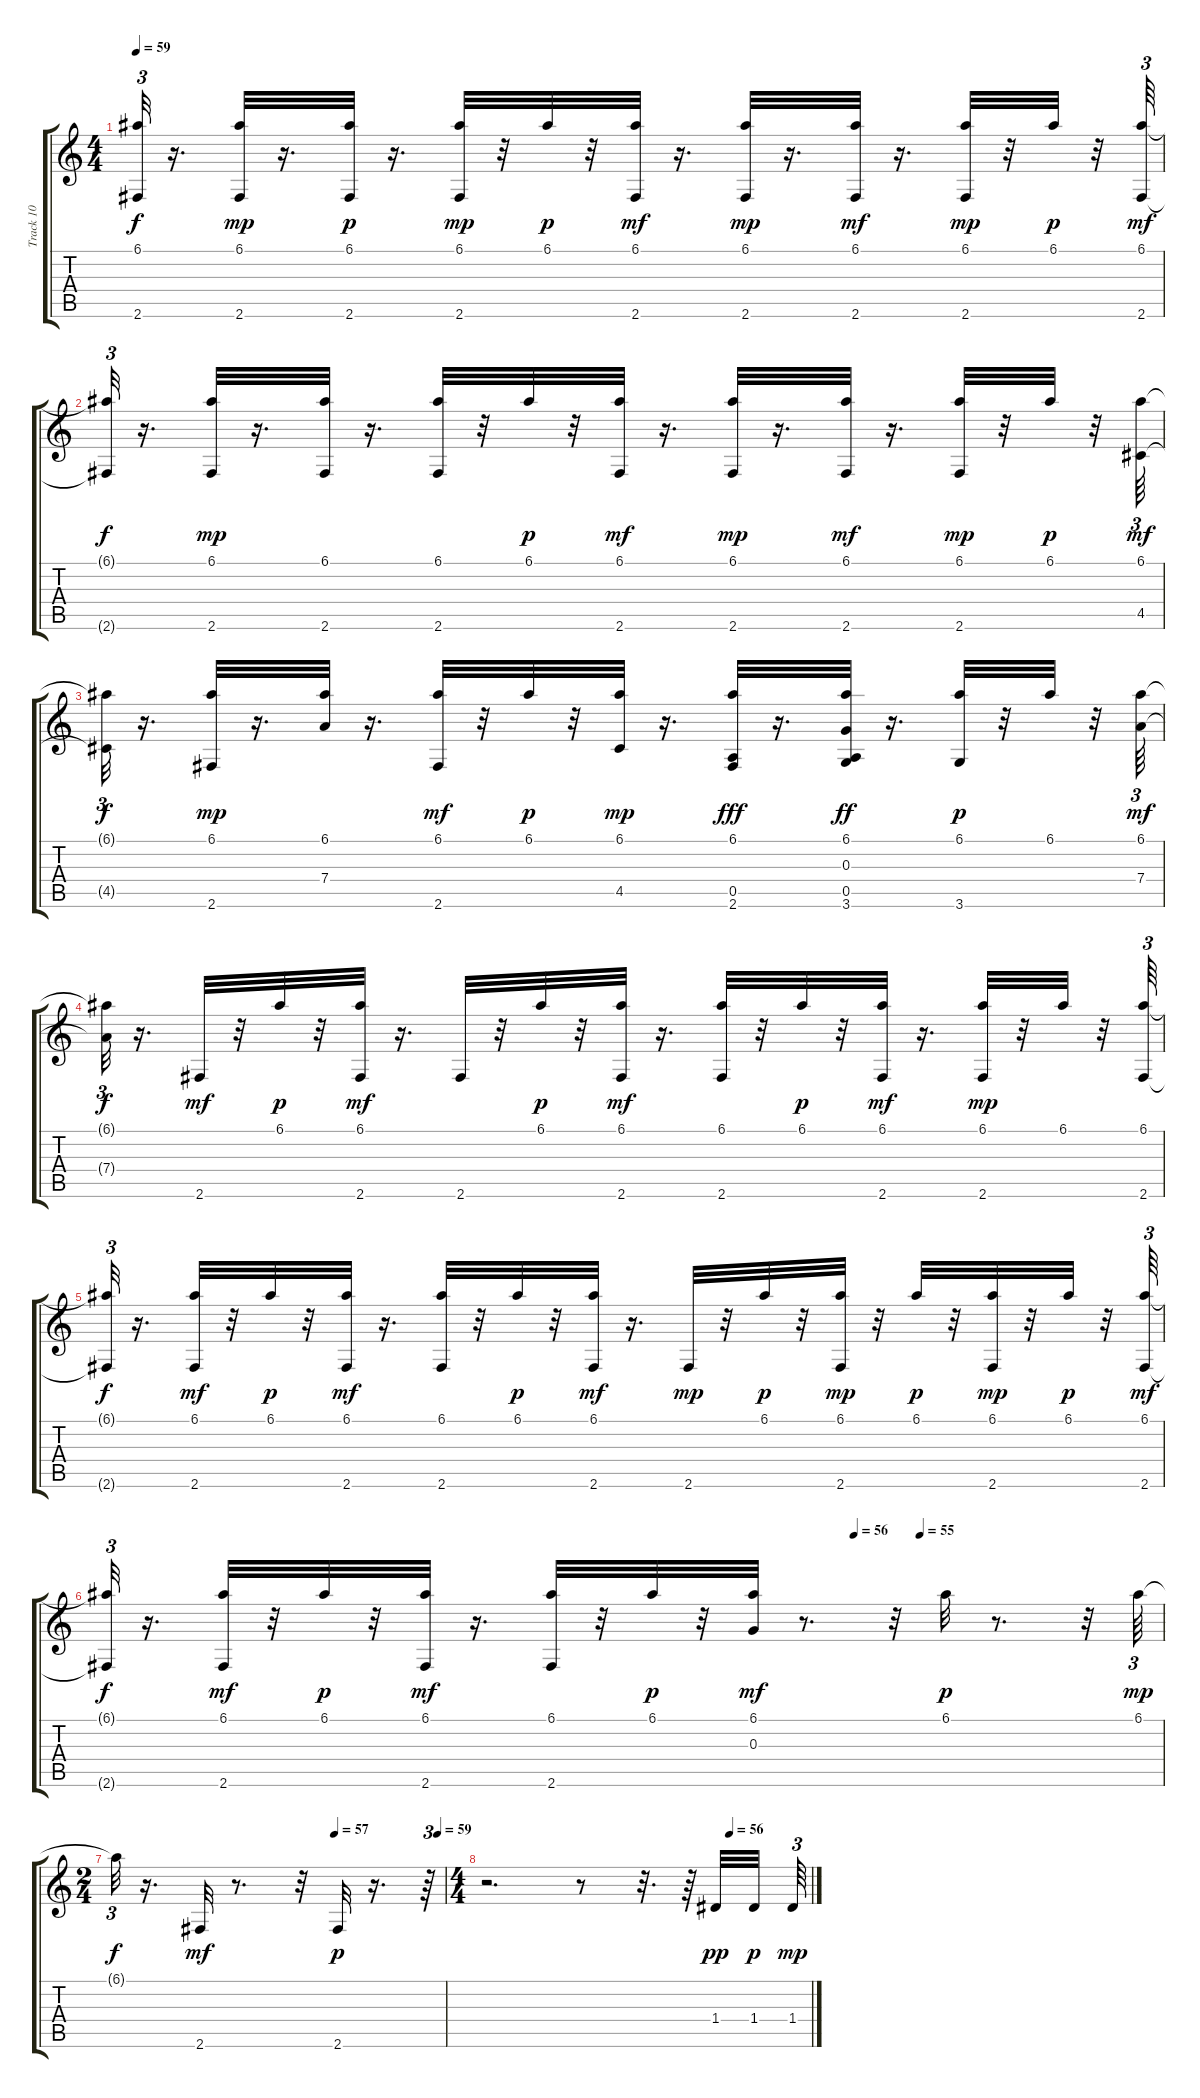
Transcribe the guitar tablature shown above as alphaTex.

\track ("Track 10" "Track 10") {instrument acousticguitarsteel}
\staff {score tabs}
\tuning (E4 B3 G3 D3 A2 E2) {hide}
\ts (4 4)
\tempo 59
\clef g2
\ks c
(6.1{t} 2.6{t}).32{tu (3 2) dy f} r.16{d} (6.1 2.6).32{dy mp} r.16{d} (6.1 2.6).32{dy p} r.16{d} (6.1 2.6).32{dy mp} r.32 6.1.32{dy p} r.32 (6.1 2.6).32{dy mf} r.16{d} (6.1 2.6).32{dy mp} r.16{d} (6.1 2.6).32{dy mf} r.16{d} (6.1 2.6).32{dy mp} r.32 6.1.32{dy p} r.32 (6.1 2.6).64{tu (3 2) dy mf} |
(6.1{t} 2.6{t}).32{tu (3 2) dy f} r.16{d} (6.1 2.6).32{dy mp} r.16{d} (6.1 2.6).32 r.16{d} (6.1 2.6).32 r.32 6.1.32{dy p} r.32 (6.1 2.6).32{dy mf} r.16{d} (6.1 2.6).32{dy mp} r.16{d} (6.1 2.6).32{dy mf} r.16{d} (6.1 2.6).32{dy mp} r.32 6.1.32{dy p} r.32 (6.1 4.5).64{tu (3 2) dy mf} |
(6.1{t} 4.5{t}).32{tu (3 2) dy f} r.16{d} (6.1 2.6).32{dy mp} r.16{d} (6.1 7.4).32 r.16{d} (6.1 2.6).32{dy mf} r.32 6.1.32{dy p} r.32 (6.1 4.5).32{dy mp} r.16{d} (6.1 0.5 2.6).32{dy fff} r.16{d} (6.1 0.3 0.5 3.6).32{dy ff} r.16{d} (6.1 3.6).32{dy p} r.32 6.1.32 r.32 (6.1 7.4).64{tu (3 2) dy mf} |
(6.1{t} 7.4{t}).32{tu (3 2) dy f} r.16{d} 2.6.32{dy mf} r.32 6.1.32{dy p} r.32 (6.1 2.6).32{dy mf} r.16{d} 2.6.32 r.32 6.1.32{dy p} r.32 (6.1 2.6).32{dy mf} r.16{d} (6.1 2.6).32 r.32 6.1.32{dy p} r.32 (6.1 2.6).32{dy mf} r.16{d} (6.1 2.6).32{dy mp} r.32 6.1.32 r.32 (6.1 2.6).64{tu (3 2)} |
(6.1{t} 2.6{t}).32{tu (3 2) dy f} r.16{d} (6.1 2.6).32{dy mf} r.32 6.1.32{dy p} r.32 (6.1 2.6).32{dy mf} r.16{d} (6.1 2.6).32 r.32 6.1.32{dy p} r.32 (6.1 2.6).32{dy mf} r.16{d} 2.6.32{dy mp} r.32 6.1.32{dy p} r.32 (6.1 2.6).32{dy mp} r.32 6.1.32{dy p} r.32 (6.1 2.6).32{dy mp} r.32 6.1.32{dy p} r.32 (6.1 2.6).64{tu (3 2) dy mf} |
\tempo (56 0.7083333333333334)
\tempo (55 0.7708333333333334)
(6.1{t} 2.6{t}).32{tu (3 2) dy f} r.16{d} (6.1 2.6).32{dy mf} r.32 6.1.32{dy p} r.32 (6.1 2.6).32{dy mf} r.16{d} (6.1 2.6).32 r.32 6.1.32{dy p} r.32 (6.1 0.3).32{dy mf} r.8{d} r.32 6.1.32{dy p} r.8{d} r.32 6.1.64{tu (3 2) dy mp} |
\ts (2 4)
\tempo (57 0.6666666666666666)
\tempo (59 0.9791666666666666)
6.1{t}.32{tu (3 2) dy f} r.16{d} 2.6.32{dy mf} r.8{d} r.32 2.6.32{dy p} r.16{d} r.64{tu (3 2)} |
\ts (4 4)
\tempo (56 0.75)
r.2{d} r.8 r.32{d} r.64 1.4.32{dy pp} 1.4.32{dy p} 1.4.64{tu (3 2) dy mp}
